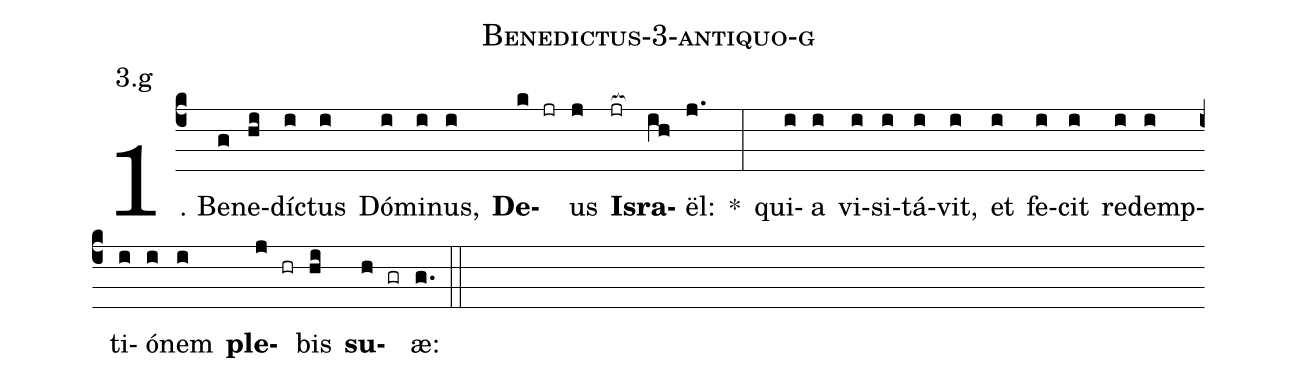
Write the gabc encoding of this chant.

name: Benedictus-3-antiquo-g;
annotation: 3.g;
%%
(c4)1. Be(g)ne(hi)díc(i)tus(i) Dó(i)mi(i)nus,(i) <b>De</b>(k jr)us(j) <b>Is</b>(jr[ocb:1{])<b>ra</b>(ih[ocb:0}])ël:(j.) *(:) qui(i)a(i) vi(i)si(i)tá(i)vit,(i) et(i) fe(i)cit(i) red(i)emp(i)ti(i)ó(i)nem(i) <b>ple</b>(j hr)bis(hi) <b>su</b>(h gr)æ:(g.) (::)
